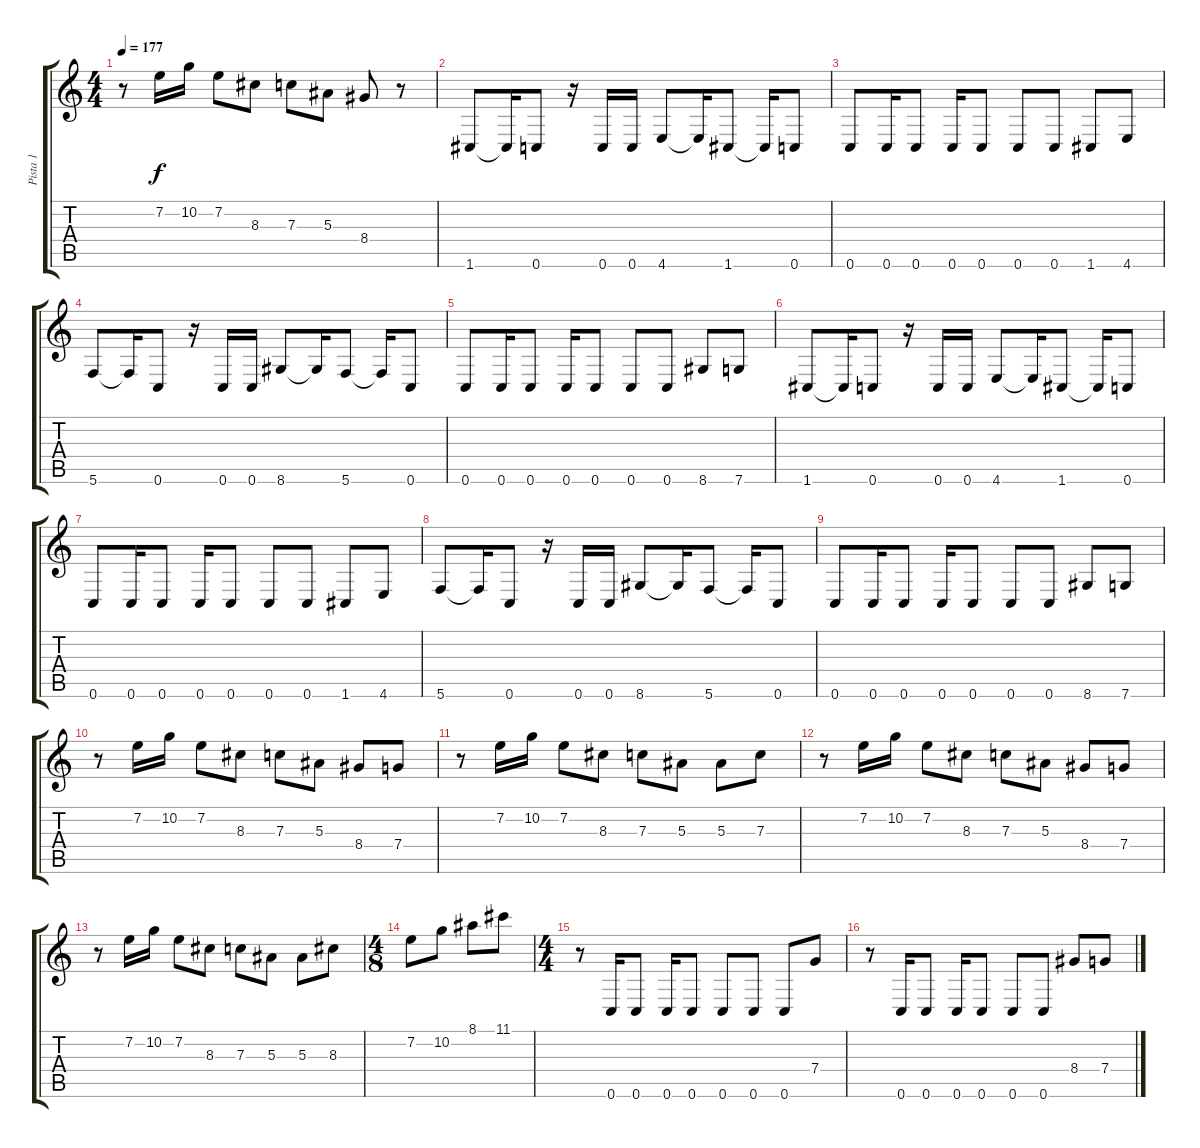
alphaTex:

\track ("Pista 1" "Pista 1") {instrument distortionguitar}
\staff {score tabs}
\tuning (D4 A3 F3 C3 G2 C2) {hide}
\ts (4 4)
\tempo 177
\clef g2
\ks c
r.8{dy f} 7.2.16 10.2.16 7.2.8 8.3.8 7.3.8 5.3.8 8.4.8 r.8 |
1.6.8 1.6{t}.16 0.6.8 r.16 0.6.16 0.6.16 4.6.8 4.6{t}.16 1.6.8 1.6{t}.16 0.6.8 |
0.6.8 0.6.16 0.6.8 0.6.16 0.6.8 0.6.8 0.6.8 1.6.8 4.6.8 |
5.6.8 5.6{t}.16 0.6.8 r.16 0.6.16 0.6.16 8.6.8 8.6{t}.16 5.6.8 5.6{t}.16 0.6.8 |
0.6.8 0.6.16 0.6.8 0.6.16 0.6.8 0.6.8 0.6.8 8.6.8 7.6.8 |
1.6.8 1.6{t}.16 0.6.8 r.16 0.6.16 0.6.16 4.6.8 4.6{t}.16 1.6.8 1.6{t}.16 0.6.8 |
0.6.8 0.6.16 0.6.8 0.6.16 0.6.8 0.6.8 0.6.8 1.6.8 4.6.8 |
5.6.8 5.6{t}.16 0.6.8 r.16 0.6.16 0.6.16 8.6.8 8.6{t}.16 5.6.8 5.6{t}.16 0.6.8 |
0.6.8 0.6.16 0.6.8 0.6.16 0.6.8 0.6.8 0.6.8 8.6.8 7.6.8 |
r.8 7.2.16 10.2.16 7.2.8 8.3.8 7.3.8 5.3.8 8.4.8 7.4.8 |
r.8 7.2.16 10.2.16 7.2.8 8.3.8 7.3.8 5.3.8 5.3.8 7.3.8 |
r.8 7.2.16 10.2.16 7.2.8 8.3.8 7.3.8 5.3.8 8.4.8 7.4.8 |
r.8 7.2.16 10.2.16 7.2.8 8.3.8 7.3.8 5.3.8 5.3.8 8.3.8 |
\ts (4 8)
7.2.8 10.2.8 8.1.8 11.1.8 |
\ts (4 4)
r.8 0.6.16 0.6.8 0.6.16 0.6.8 0.6.8 0.6.8 0.6.8 7.4.8 |
r.8 0.6.16 0.6.8 0.6.16 0.6.8 0.6.8 0.6.8 8.4.8 7.4.8
